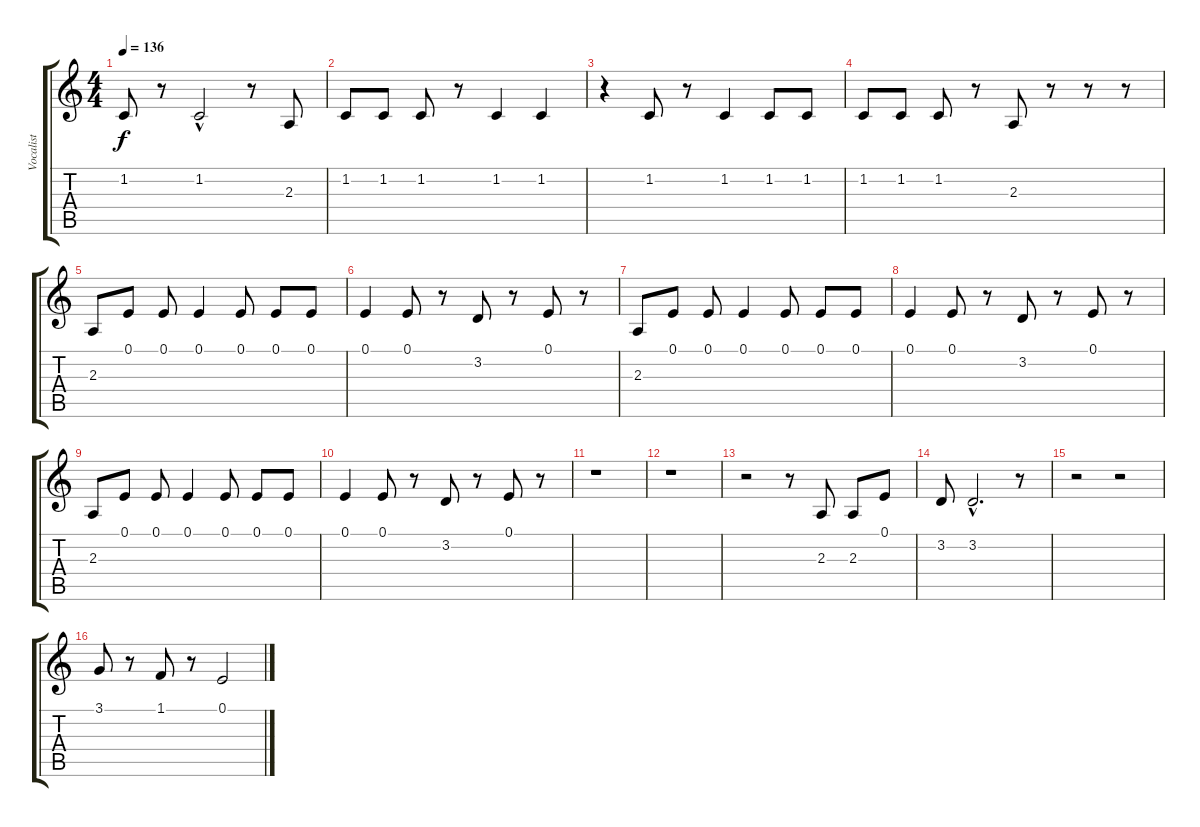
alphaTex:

\track ("Vocalist" "Vocalist") {instrument lead6voice}
\staff {score tabs}
\tuning (E4 B3 G3 D3 A2 E2) {hide}
\ts (4 4)
\tempo 136
\clef g2
\ks c
1.2.8{dy f} r.8 1.2{hac}.2 r.8 2.3.8 |
1.2.8 1.2.8 1.2.8 r.8 1.2.4 1.2.4 |
r.4 1.2.8 r.8 1.2.4 1.2.8 1.2.8 |
1.2.8 1.2.8 1.2.8 r.8 2.3.8 r.8 r.8 r.8 |
2.3.8 0.1.8 0.1.8 0.1.4 0.1.8 0.1.8 0.1.8 |
0.1.4 0.1.8 r.8 3.2.8 r.8 0.1.8 r.8 |
2.3.8 0.1.8 0.1.8 0.1.4 0.1.8 0.1.8 0.1.8 |
0.1.4 0.1.8 r.8 3.2.8 r.8 0.1.8 r.8 |
2.3.8 0.1.8 0.1.8 0.1.4 0.1.8 0.1.8 0.1.8 |
0.1.4 0.1.8 r.8 3.2.8 r.8 0.1.8 r.8 |
r.1 |
r.1 |
r.2 r.8 2.3.8 2.3.8 0.1.8 |
3.2.8 3.2{hac}.2{d} r.8 |
r.2 r.2 |
3.1.8 r.8 1.1.8 r.8 0.1.2
